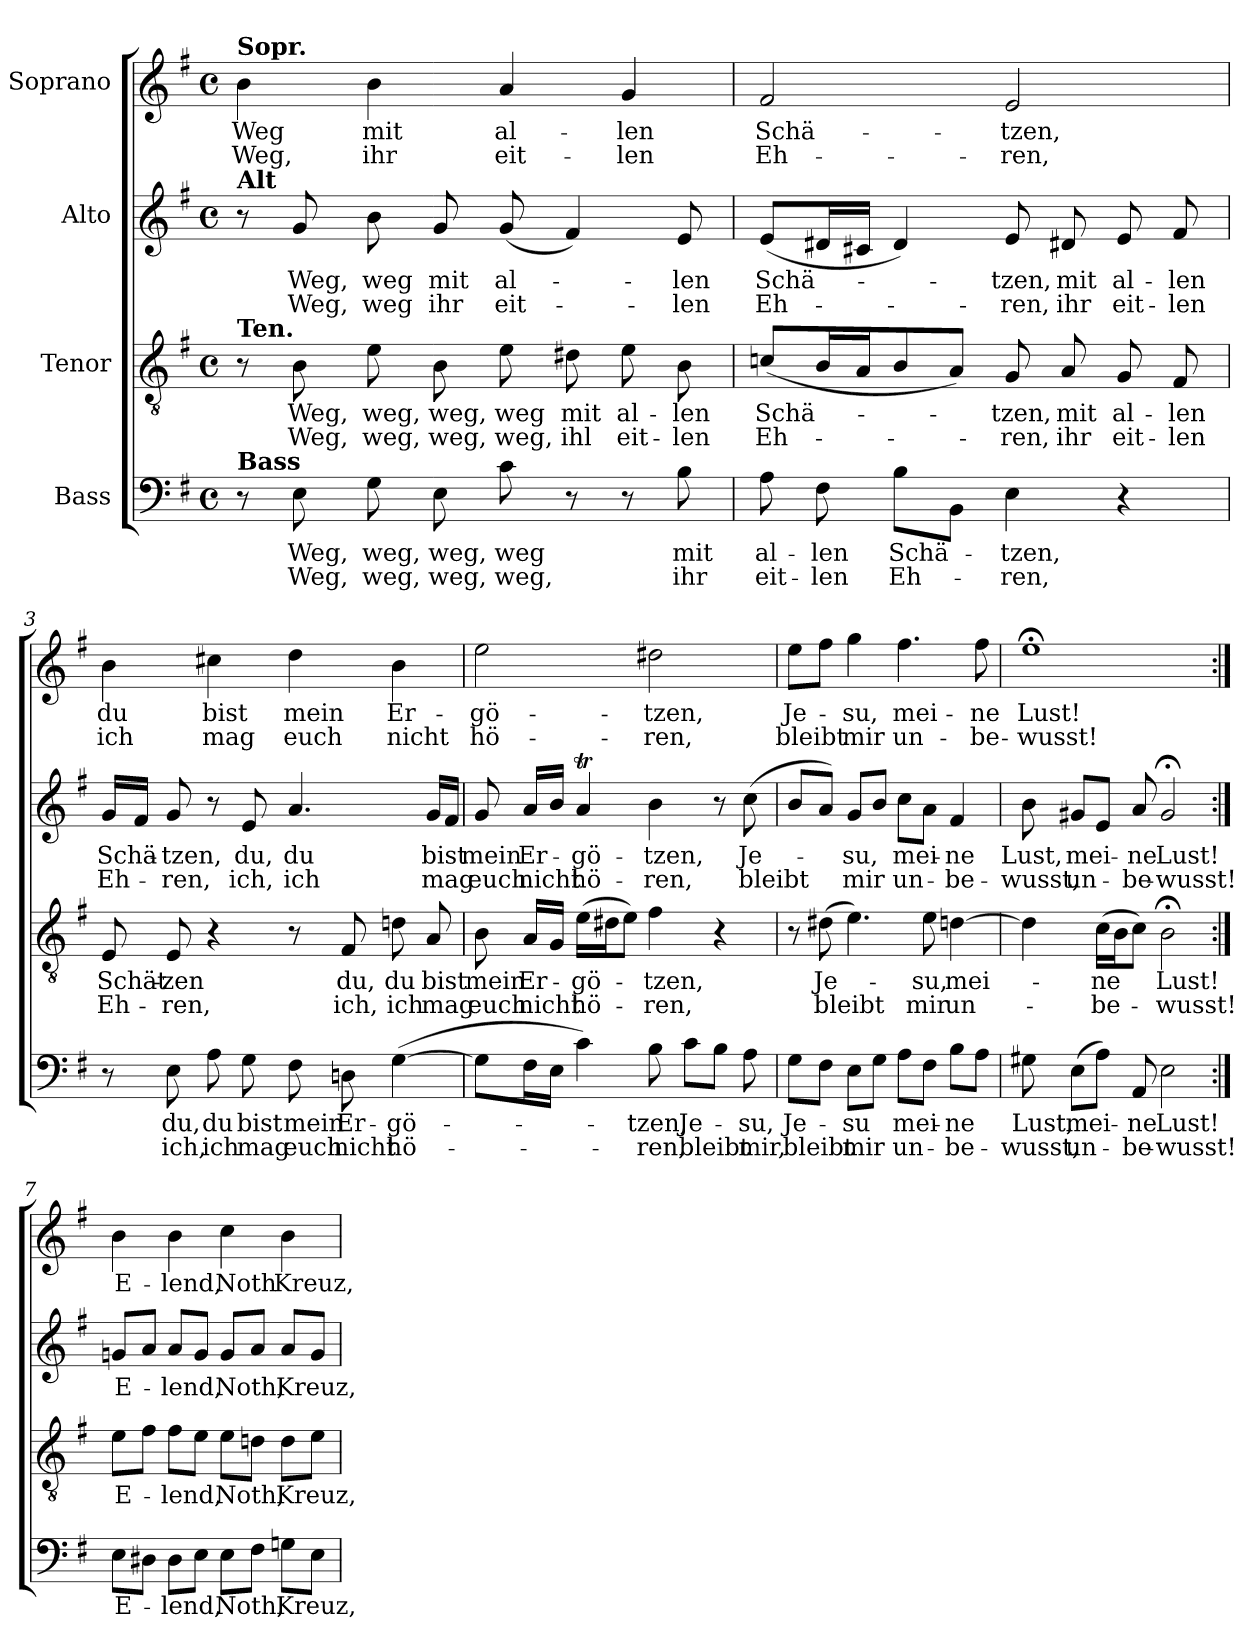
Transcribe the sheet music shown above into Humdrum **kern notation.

**kern	**text	**text	**kern	**text	**text	**kern	**text	**text	**kern	**text	**text
*part4	*part4	*part4	*part3	*part3	*part3	*part2	*part2	*part2	*part1	*part1	*part1
*staff4	*staff4	*staff4	*staff3	*staff3	*staff3	*staff2	*staff2	*staff2	*staff1	*staff1	*staff1
*I"Bass	*	*	*I"Tenor	*	*	*I"Alto	*	*	*I"Soprano	*	*
*clefF4	*	*	*clefGv2	*	*	*clefG2	*	*	*clefG2	*	*
*k[f#]	*	*	*k[f#]	*	*	*k[f#]	*	*	*k[f#]	*	*
*M4/4	*	*	*M4/4	*	*	*M4/4	*	*	*M4/4	*	*
*met(c)	*	*	*met(c)	*	*	*met(c)	*	*	*met(c)	*	*
=1	=1	=1	=1	=1	=1	=1	=1	=1	=1	=1	=1
!	!	!	!	!	!	!	!	!	!LO:TX:a:B:t=Sopr.	!	!
!	!	!	!	!	!	!LO:TX:a:B:t=Alt	!	!	!	!	!
!	!	!	!LO:TX:a:B:t=Ten.	!	!	!	!	!	!	!	!
!LO:TX:a:B:t=Bass	!	!	!	!	!	!	!	!	!	!	!
!	!	!	!	!	!	!	!	!	!	!LO:LY:b	!LO:LY:b
8r	.	.	8r	.	.	8r	.	.	4b\	Weg	Weg,
!	!LO:LY:b	!LO:LY:b	!	!LO:LY:b	!LO:LY:b	!	!LO:LY:b	!LO:LY:b	!	!	!
8E\	Weg,	Weg,	8B\	Weg,	Weg,	8g/	Weg,	Weg,	.	.	.
!	!LO:LY:b	!LO:LY:b	!	!LO:LY:b	!LO:LY:b	!	!LO:LY:b	!LO:LY:b	!	!LO:LY:b	!LO:LY:b
8G\	weg,	weg,	8e\	weg,	weg,	8b\	weg	weg	4b\	mit	ihr
!	!LO:LY:b	!LO:LY:b	!	!LO:LY:b	!LO:LY:b	!	!LO:LY:b	!LO:LY:b	!	!	!
8E\	weg,	weg,	8B\	weg,	weg,	8g/	mit	ihr	.	.	.
!	!LO:LY:b	!LO:LY:b	!	!LO:LY:b	!LO:LY:b	!	!LO:LY:b	!LO:LY:b	!	!LO:LY:b	!LO:LY:b
8c\	weg	weg,	8e\	weg	weg,	(8g/	al-	eit-	4a/	al-	eit-
!	!	!	!	!LO:LY:b	!LO:LY:b	!	!	!	!	!	!
8r	.	.	8d#X\	mit	ihl	4f#/)	.	.	.	.	.
!	!	!	!	!LO:LY:b	!LO:LY:b	!	!	!	!	!LO:LY:b	!LO:LY:b
8r	.	.	8e\	al-	eit-	.	.	.	4g/	-len	-len
!	!LO:LY:b	!LO:LY:b	!	!LO:LY:b	!LO:LY:b	!	!LO:LY:b	!LO:LY:b	!	!	!
8B\	mit	ihr	8B\	-len	-len	8e/	-len	-len	.	.	.
=2	=2	=2	=2	=2	=2	=2	=2	=2	=2	=2	=2
!	!LO:LY:b	!LO:LY:b	!	!LO:LY:b	!LO:LY:b	!	!LO:LY:b	!LO:LY:b	!	!LO:LY:b	!LO:LY:b
8A\	al-	eit-	(8cn/L	Schä-	Eh-	(8e/L	Schä-	Eh-	2f#/	Schä-	Eh-
!	!LO:LY:b	!LO:LY:b	!	!	!	!	!	!	!	!	!
8F#\	-len	-len	16B/L	.	.	16d#X/L	.	.	.	.	.
.	.	.	16A/J	.	.	16c#X/JJ	.	.	.	.	.
!	!LO:LY:b	!LO:LY:b	!	!	!	!	!	!	!	!	!
8B\L	Schä-	Eh-	8B/	.	.	4d#/)	.	.	.	.	.
8BB\J	.	.	8A/J)	.	.	.	.	.	.	.	.
!	!LO:LY:b	!LO:LY:b	!	!LO:LY:b	!LO:LY:b	!	!LO:LY:b	!LO:LY:b	!	!LO:LY:b	!LO:LY:b
4E\	-tzen,	-ren,	8G/	-tzen,	-ren,	8e/	-tzen,	-ren,	2e/	-tzen,	-ren,
!	!	!	!	!LO:LY:b	!LO:LY:b	!	!LO:LY:b	!LO:LY:b	!	!	!
.	.	.	8A/	mit	ihr	8d#X/	mit	ihr	.	.	.
!	!	!	!	!LO:LY:b	!LO:LY:b	!	!LO:LY:b	!LO:LY:b	!	!	!
4r	.	.	8G/	al-	eit-	8e/	al-	eit-	.	.	.
!	!	!	!	!LO:LY:b	!LO:LY:b	!	!LO:LY:b	!LO:LY:b	!	!	!
.	.	.	8F#/	-len	-len	8f#/	-len	-len	.	.	.
=3	=3	=3	=3	=3	=3	=3	=3	=3	=3	=3	=3
!	!	!	!	!LO:LY:b	!LO:LY:b	!	!LO:LY:b	!LO:LY:b	!	!LO:LY:b	!LO:LY:b
8r	.	.	8E/	Schät-	Eh-	16g/LL	Schä-	Eh-	4b\	du	ich
.	.	.	.	.	.	16f#/JJ	.	.	.	.	.
!	!LO:LY:b	!LO:LY:b	!	!LO:LY:b	!LO:LY:b	!	!LO:LY:b	!LO:LY:b	!	!	!
8E\	du,	ich,	8E/	-zen	-ren,	8g/	-tzen,	-ren,	.	.	.
!	!LO:LY:b	!LO:LY:b	!	!	!	!	!	!	!	!LO:LY:b	!LO:LY:b
8A\	du	ich	4r	.	.	8r	.	.	4cc#X\	bist	mag
!	!LO:LY:b	!LO:LY:b	!	!	!	!	!LO:LY:b	!LO:LY:b	!	!	!
8G\	bist	mag	.	.	.	8e/	du,	ich,	.	.	.
!	!LO:LY:b	!LO:LY:b	!	!	!	!	!LO:LY:b	!LO:LY:b	!	!LO:LY:b	!LO:LY:b
8F#\	mein	euch	8r	.	.	4.a/	du	ich	4dd\	mein	euch
!	!LO:LY:b	!LO:LY:b	!	!LO:LY:b	!LO:LY:b	!	!	!	!	!	!
8Dn\	Er-	nicht	8F#/	du,	ich,	.	.	.	.	.	.
!	!LO:LY:b	!LO:LY:b	!	!LO:LY:b	!LO:LY:b	!	!	!	!	!LO:LY:b	!LO:LY:b
([4G\	-gö-	hö-	8dn\	du	ich	.	.	.	4b\	Er-	nicht
!	!	!	!	!LO:LY:b	!LO:LY:b	!	!LO:LY:b	!LO:LY:b	!	!	!
.	.	.	8A/	bist	mag	16g/LL	bist	mag	.	.	.
.	.	.	.	.	.	16f#/JJ	.	.	.	.	.
!!LO:LB:g=z
=4	=4	=4	=4	=4	=4	=4	=4	=4	=4	=4	=4
!	!	!	!	!LO:LY:b	!LO:LY:b	!	!LO:LY:b	!LO:LY:b	!	!LO:LY:b	!LO:LY:b
8G\L]	.	.	8B\	mein	euch	8g/	mein	euch	2ee\	-gö-	hö-
!	!	!	!	!LO:LY:b	!LO:LY:b	!	!LO:LY:b	!LO:LY:b	!	!	!
16F#\L	.	.	16A/LL	Er-	nicht	16a/LL	Er-	nicht	.	.	.
16E\JJ	.	.	16G/JJ	.	.	16b/JJ	.	.	.	.	.
!	!	!	!	!LO:LY:b	!LO:LY:b	!	!LO:LY:b	!LO:LY:b	!	!	!
4c\)	.	.	(16e\LL	-gö-	hö-	4aT/	-gö-	hö-	.	.	.
.	.	.	16d#X\J	.	.	.	.	.	.	.	.
.	.	.	8e\J)	.	.	.	.	.	.	.	.
!	!LO:LY:b	!LO:LY:b	!	!LO:LY:b	!LO:LY:b	!	!LO:LY:b	!LO:LY:b	!	!LO:LY:b	!LO:LY:b
8B\	-tzen,	-ren,	4f#\	-tzen,	ren,	4b\	-tzen,	-ren,	2dd#X\	-tzen,	-ren,
!	!LO:LY:b	!LO:LY:b	!	!	!	!	!	!	!	!	!
8c\L	Je-	bleibt	.	.	.	.	.	.	.	.	.
8B\J	.	.	4r	.	.	8r	.	.	.	.	.
!	!LO:LY:b	!LO:LY:b	!	!	!	!	!LO:LY:b	!LO:LY:b	!	!	!
8A\	-su,	mir,	.	.	.	(8cc\	Je-	bleibt	.	.	.
=5	=5	=5	=5	=5	=5	=5	=5	=5	=5	=5	=5
!	!LO:LY:b	!LO:LY:b	!	!	!	!	!	!	!	!LO:LY:b	!LO:LY:b
8G\L	Je-	bleibt	8r	.	.	8b/L	.	.	8ee\L	Je-	bleibt
!	!	!	!	!LO:LY:b	!LO:LY:b	!	!	!	!	!	!
8F#\J	.	.	(8d#X\	Je-	bleibt	8a/J)	.	.	8ff#\J	.	.
!	!LO:LY:b	!LO:LY:b	!	!	!	!	!LO:LY:b	!LO:LY:b	!	!LO:LY:b	!LO:LY:b
8E\L	-su	mir	4.e\)	.	.	8g/L	-su,	mir	4gg\	-su,	mir
8G\J	.	.	.	.	.	8b/J	.	.	.	.	.
!	!LO:LY:b	!LO:LY:b	!	!	!	!	!LO:LY:b	!LO:LY:b	!	!LO:LY:b	!LO:LY:b
8A\L	mei-	un-	.	.	.	8cc\L	mei-	un-	4.ff#\	mei-	un-
!	!	!	!	!LO:LY:b	!LO:LY:b	!	!	!	!	!	!
8F#\J	.	.	8e\	-su,	mir	8a\J	.	.	.	.	.
!	!LO:LY:b	!LO:LY:b	!	!LO:LY:b	!LO:LY:b	!	!LO:LY:b	!LO:LY:b	!	!	!
8B\L	-ne	-be-	[4dn\	mei-	un-	4f#/	-ne	-be-	.	.	.
!	!	!	!	!	!	!	!	!	!	!LO:LY:b	!LO:LY:b
8A\J	.	.	.	.	.	.	.	.	8ff#\	-ne	-be-
=6	=6	=6	=6	=6	=6	=6	=6	=6	=6	=6	=6
!	!LO:LY:b	!LO:LY:b	!	!	!	!	!LO:LY:b	!LO:LY:b	!	!LO:LY:b	!LO:LY:b
8G#X\	Lust,	-wusst,	4d\]	.	.	8b\	Lust,	-wusst,	1ee;<	Lust!	-wusst!
!	!LO:LY:b	!LO:LY:b	!	!	!	!	!LO:LY:b	!LO:LY:b	!	!	!
(8E\L	mei-	un-	.	.	.	8g#X/L	mei-	un-	.	.	.
!	!	!	!	!LO:LY:b	!LO:LY:b	!	!	!	!	!	!
8A\J)	.	.	(16c\LL	-ne	-be-	8e/J	.	.	.	.	.
.	.	.	16B\J	.	.	.	.	.	.	.	.
!	!LO:LY:b	!LO:LY:b	!	!	!	!	!LO:LY:b	!LO:LY:b	!	!	!
8AA/	-ne	-be-	8c\J)	.	.	8a/	-ne	-be-	.	.	.
!	!LO:LY:b	!LO:LY:b	!	!LO:LY:b	!LO:LY:b	!	!LO:LY:b	!LO:LY:b	!	!	!
2E\	Lust!	-wusst!	2B;<\	Lust!	-wusst!	2g#;</	Lust!	-wusst!	.	.	.
=7:|!	=7:|!	=7:|!	=7:|!	=7:|!	=7:|!	=7:|!	=7:|!	=7:|!	=7:|!	=7:|!	=7:|!
!	!LO:LY:b	!	!	!LO:LY:b	!	!	!LO:LY:b	!	!	!LO:LY:b	!
8E\L	E-	.	8e\L	E-	.	8gn/L	E-	.	4b\	E-	.
8D#X\J	.	.	8f#\J	.	.	8a/J	.	.	.	.	.
!	!LO:LY:b	!	!	!LO:LY:b	!	!	!LO:LY:b	!	!	!LO:LY:b	!
8D#\L	-lend,	.	8f#\L	-lend,	.	8a/L	-lend,	.	4b\	-lend,	.
8E\J	.	.	8e\J	.	.	8g/J	.	.	.	.	.
!	!LO:LY:b	!	!	!LO:LY:b	!	!	!LO:LY:b	!	!	!LO:LY:b	!
8E\L	Noth,	.	8e\L	Noth,	.	8g/L	Noth,	.	4cc\	Noth	.
8F#\J	.	.	8dn\J	.	.	8a/J	.	.	.	.	.
!	!LO:LY:b	!	!	!LO:LY:b	!	!	!LO:LY:b	!	!	!LO:LY:b	!
8Gn\L	Kreuz,	.	8d\L	Kreuz,	.	8a/L	Kreuz,	.	4b\	Kreuz,	.
8E\J	.	.	8e\J	.	.	8g/J	.	.	.	.	.
=	=	=	=	=	=	=	=	=	=	=	=
*-	*-	*-	*-	*-	*-	*-	*-	*-	*-	*-	*-
